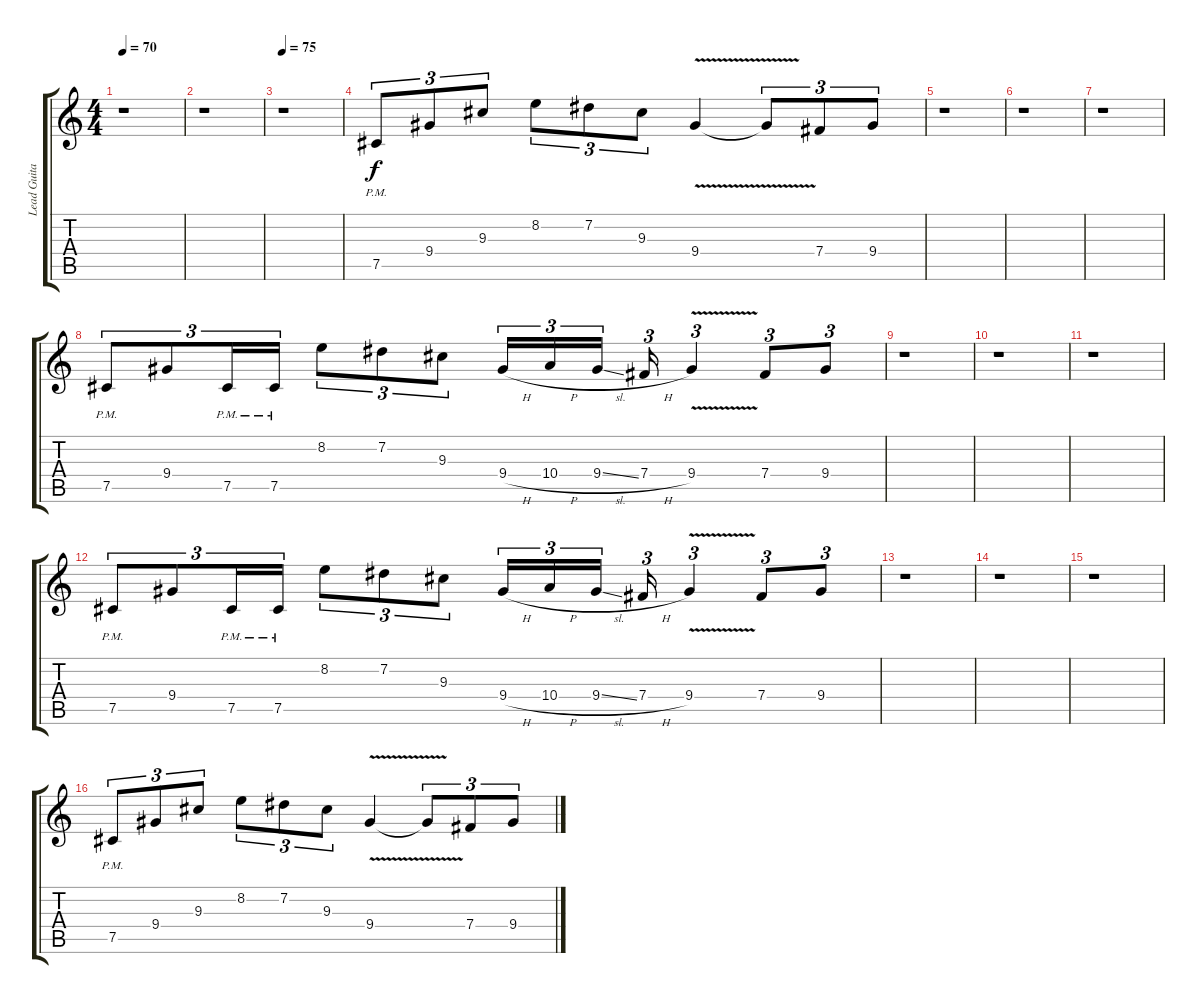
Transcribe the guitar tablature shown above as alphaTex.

\track ("Lead Guitar 1 (Distortion)" "Lead Guita") {instrument overdrivenguitar}
\staff {score tabs}
\tuning (Db4 Ab3 E3 B2 Gb2 Db2) {hide}
\ts (4 4)
\tempo 70
\clef g2
\ks c
r.1{dy f} |
r.1 |
\tempo 75
r.1 |
7.5{pm}.8{tu (3 2)} 9.4.8{tu (3 2)} 9.3.8{tu (3 2)} 8.2.8{tu (3 2)} 7.2.8{tu (3 2)} 9.3.8{tu (3 2)} 9.4{v}.4 9.4{t}.8{tu (3 2)} 7.4.8{tu (3 2)} 9.4.8{tu (3 2)} |
r.1 |
r.1 |
r.1 |
7.5{pm}.8{tu (3 2)} 9.4.8{tu (3 2)} 7.5{pm}.16{tu (3 2)} 7.5{pm}.16{tu (3 2)} 8.2.8{tu (3 2)} 7.2.8{tu (3 2)} 9.3.8{tu (3 2)} 9.4{h}.16{tu (3 2)} 10.4{h}.16{tu (3 2)} 9.4{sl}.16{tu (3 2)} 7.4{h}.16{tu (3 2)} 9.4{v}.4{tu (3 2)} 7.4.8{tu (3 2)} 9.4.8{tu (3 2)} |
r.1 |
r.1 |
r.1 |
7.5{pm}.8{tu (3 2)} 9.4.8{tu (3 2)} 7.5{pm}.16{tu (3 2)} 7.5{pm}.16{tu (3 2)} 8.2.8{tu (3 2)} 7.2.8{tu (3 2)} 9.3.8{tu (3 2)} 9.4{h}.16{tu (3 2)} 10.4{h}.16{tu (3 2)} 9.4{sl}.16{tu (3 2)} 7.4{h}.16{tu (3 2)} 9.4{v}.4{tu (3 2)} 7.4.8{tu (3 2)} 9.4.8{tu (3 2)} |
r.1 |
r.1 |
r.1 |
7.5{pm}.8{tu (3 2)} 9.4.8{tu (3 2)} 9.3.8{tu (3 2)} 8.2.8{tu (3 2)} 7.2.8{tu (3 2)} 9.3.8{tu (3 2)} 9.4{v}.4 9.4{t}.8{tu (3 2)} 7.4.8{tu (3 2)} 9.4.8{tu (3 2)}
